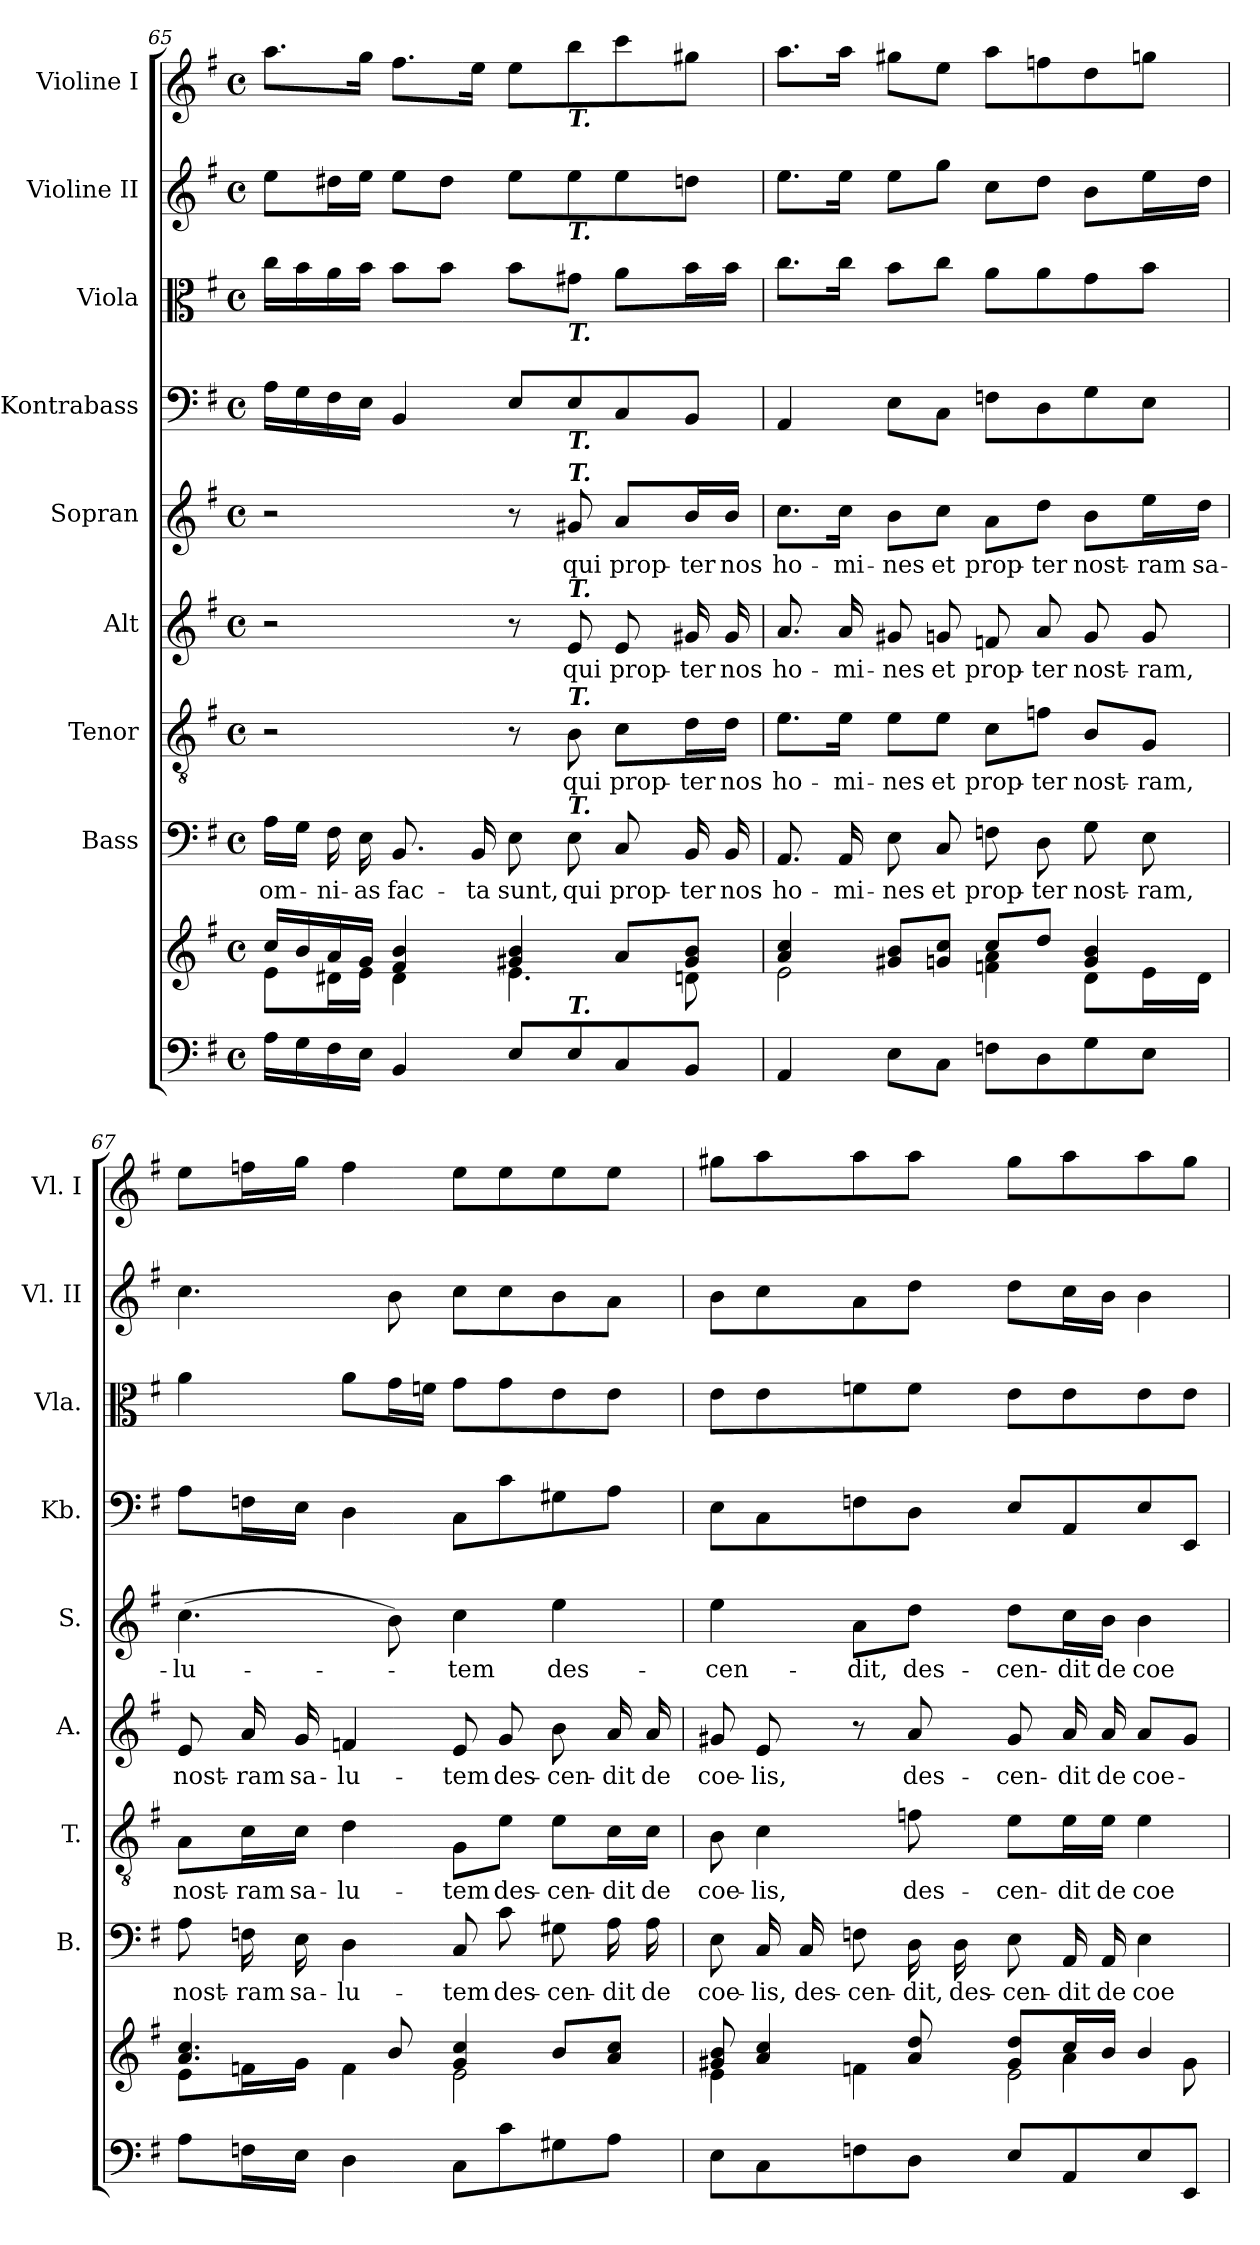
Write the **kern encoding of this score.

**kern	**kern	**kern	**text	**kern	**text	**kern	**text	**kern	**text	**kern	**kern	**kern	**kern
*part9	*part9	*part8	*part8	*part7	*part7	*part6	*part6	*part5	*part5	*part4	*part3	*part2	*part1
*staff10	*staff9	*staff8	*staff8	*staff7	*staff7	*staff6	*staff6	*staff5	*staff5	*staff4	*staff3	*staff2	*staff1
*	*	*I"Bass	*	*I"Tenor	*	*I"Alt	*	*I"Sopran	*	*I"Kontrabass	*I"Viola	*I"Violine II	*I"Violine I
*	*	*I'B.	*	*I'T.	*	*I'A.	*	*I'S.	*	*I'Kb.	*I'Vla.	*I'Vl. II	*I'Vl. I
*clefF4	*clefG2	*clefF4	*	*clefGv2	*	*clefG2	*	*clefG2	*	*clefF4	*clefC3	*clefG2	*clefG2
*	*	*	*	*	*	*	*	*	*	*ITrd7c12	*	*	*
*k[f#]	*k[f#]	*k[f#]	*	*k[f#]	*	*k[f#]	*	*k[f#]	*	*k[f#]	*k[f#]	*k[f#]	*k[f#]
*G:	*G:	*G:	*	*G:	*	*G:	*	*G:	*	*G:	*G:	*G:	*G:
*M4/4	*M4/4	*M4/4	*	*M4/4	*	*M4/4	*	*M4/4	*	*M4/4	*M4/4	*M4/4	*M4/4
*met(c)	*met(c)	*met(c)	*	*met(c)	*	*met(c)	*	*met(c)	*	*met(c)	*met(c)	*met(c)	*met(c)
=65	=65	=65	=65	=65	=65	=65	=65	=65	=65	=65	=65	=65	=65
*	*^	*	*	*	*	*	*	*	*	*	*	*	*
!	!	!	!	!LO:LY:b	!	!	!	!	!	!	!	!	!	!
16A\LL	16cc/LL	8e\L	16A\LL	om-	2r	.	2r	.	2r	.	16AA\LL	16cc\LL	8ee\L	8.aa\L
16G\	16b/	.	16G\JJ	.	.	.	.	.	.	.	16GG\	16b\	.	.
!	!	!	!	!LO:LY:b	!	!	!	!	!	!	!	!	!	!
16F#\	16a/	16d#X\L	16F#\	-ni-	.	.	.	.	.	.	16FF#\	16a\	16dd#X\L	.
!	!	!	!	!LO:LY:b	!	!	!	!	!	!	!	!	!	!
16E\JJ	16g/JJ	16e\JJ	16E\	-as	.	.	.	.	.	.	16EE\JJ	16b\JJ	16ee\JJ	16gg\Jk
!	!	!	!	!LO:LY:b	!	!	!	!	!	!	!	!	!	!
4BB/	4f#/ 4b/	4d#\	8.BB/	fac-	.	.	.	.	.	.	4BBB/	8b\L	8ee\L	8.ff#\L
.	.	.	.	.	.	.	.	.	.	.	.	8b\J	8dd#\J	.
!	!	!	!	!LO:LY:b	!	!	!	!	!	!	!	!	!	!
.	.	.	16BB/	-ta	.	.	.	.	.	.	.	.	.	16ee\Jk
!	!	!	!	!LO:LY:b	!	!	!	!	!	!	!	!	!	!
8E/L	4g#X/ 4b/	4.e\	8E\	sunt,	8r	.	8r	.	8r	.	8EE/L	8b\L	8ee\L	8ee\L
!	!	!	!	!	!	!	!	!	!	!	!	!	!	!LO:TX:b:Bi:t=T.
!	!	!	!	!	!	!	!	!	!	!	!	!	!LO:TX:b:Bi:t=T.	!
!	!	!	!	!	!	!	!	!	!	!	!	!LO:TX:b:Bi:t=T.	!	!
!	!	!	!	!	!	!	!	!	!	!	!LO:TX:b:Bi:t=T.	!	!	!
!	!	!	!	!	!	!	!	!	!LO:TX:a:Bi:t=T.	!	!	!	!	!
!	!	!	!	!	!	!	!LO:TX:a:Bi:t=T.	!	!	!	!	!	!	!
!	!	!	!	!	!LO:TX:a:Bi:t=T.	!	!	!	!	!	!	!	!	!
!	!	!	!LO:TX:a:Bi:t=T.	!	!	!	!	!	!	!	!	!	!	!
!LO:TX:a:Bi:t=T.	!	!	!	!	!	!	!	!	!	!	!	!	!	!
!	!	!	!	!LO:LY:b	!	!LO:LY:b	!	!LO:LY:b	!	!LO:LY:b	!	!	!	!
8E/	.	.	8E\	qui	8B\	qui	8e/	qui	8g#X/	qui	8EE/	8g#X\J	8ee\	8bb\
!	!	!	!	!LO:LY:b	!	!LO:LY:b	!	!LO:LY:b	!	!LO:LY:b	!	!	!	!
8C/	8a/L	.	8C/	prop-	8c\L	prop-	8e/	prop-	8a/L	prop-	8CC/	8a\L	8ee\	8ccc\
!	!	!	!	!LO:LY:b	!	!LO:LY:b	!	!LO:LY:b	!	!LO:LY:b	!	!	!	!
8BB/J	8g#/ 8b/J	8dn\	16BB/	-ter	16d\L	-ter	16g#X/	-ter	16b/L	-ter	8BBB/J	16b\L	8ddn\J	8gg#X\J
!	!	!	!	!LO:LY:b	!	!LO:LY:b	!	!LO:LY:b	!	!LO:LY:b	!	!	!	!
.	.	.	16BB/	nos	16d\JJ	nos	16g#/	nos	16b/JJ	nos	.	16b\JJ	.	.
!!LO:PB:g=z
=66	=66	=66	=66	=66	=66	=66	=66	=66	=66	=66	=66	=66	=66	=66
!	!	!	!	!LO:LY:b	!	!LO:LY:b	!	!LO:LY:b	!	!LO:LY:b	!	!	!	!
4AA/	4a/ 4cc/	2e\	8.AA/	ho-	8.e\L	ho-	8.a/	ho-	8.cc\L	ho-	4AAA/	8.cc\L	8.ee\L	8.aa\L
!	!	!	!	!LO:LY:b	!	!LO:LY:b	!	!LO:LY:b	!	!LO:LY:b	!	!	!	!
.	.	.	16AA/	-mi-	16e\Jk	-mi-	16a/	-mi-	16cc\Jk	-mi-	.	16cc\Jk	16ee\Jk	16aa\Jk
!	!	!	!	!LO:LY:b	!	!LO:LY:b	!	!LO:LY:b	!	!LO:LY:b	!	!	!	!
8E\L	8g#X/ 8b/L	.	8E\	-nes	8e\L	-nes	8g#X/	-nes	8b\L	-nes	8EE\L	8b\L	8ee\L	8gg#X\L
!	!	!	!	!LO:LY:b	!	!LO:LY:b	!	!LO:LY:b	!	!LO:LY:b	!	!	!	!
8C\J	8gn/ 8cc/J	.	8C/	et	8e\J	et	8gn/	et	8cc\J	et	8CC\J	8cc\J	8gg\J	8ee\J
!	!	!	!	!LO:LY:b	!	!LO:LY:b	!	!LO:LY:b	!	!LO:LY:b	!	!	!	!
8Fn\L	8cc/L	4fn\ 4a\	8Fn\	prop-	8c\L	prop-	8fn/	prop-	8a\L	prop-	8FFn\L	8a\L	8cc\L	8aa\L
!	!	!	!	!LO:LY:b	!	!LO:LY:b	!	!LO:LY:b	!	!LO:LY:b	!	!	!	!
8D\	8dd/J	.	8D\	-ter	8fn\J	-ter	8a/	-ter	8dd\J	-ter	8DD\	8a\	8dd\J	8ffn\
!	!	!	!	!LO:LY:b	!	!LO:LY:b	!	!LO:LY:b	!	!LO:LY:b	!	!	!	!
8G\	4g/ 4b/	8d\L	8G\	nost-	8B/L	nost-	8g/	nost-	8b\L	nost-	8GG\	8g\	8b\L	8dd\
!	!	!	!	!LO:LY:b	!	!LO:LY:b	!	!LO:LY:b	!	!LO:LY:b	!	!	!	!
8E\J	.	16e\L	8E\	-ram,	8G/J	-ram,	8g/	-ram,	16ee\L	-ram	8EE\J	8b\J	16ee\L	8ggn\J
!	!	!	!	!	!	!	!	!	!	!LO:LY:b	!	!	!	!
.	.	16d\JJ	.	.	.	.	.	.	16dd\JJ	sa-	.	.	16dd\JJ	.
=67	=67	=67	=67	=67	=67	=67	=67	=67	=67	=67	=67	=67	=67	=67
!	!	!	!	!LO:LY:b	!	!LO:LY:b	!	!LO:LY:b	!	!LO:LY:b	!	!	!	!
8A\L	4.a/ 4.cc/	8e\L	8A\	nost-	8A\L	nost-	8e/	nost-	(>4.cc\	-lu-	8AA\L	4a\	4.cc\	8ee\L
!	!	!	!	!LO:LY:b	!	!LO:LY:b	!	!LO:LY:b	!	!	!	!	!	!
16Fn\L	.	16fn\L	16Fn\	-ram	16c\L	-ram	16a/	-ram	.	.	16FFn\L	.	.	16ffn\L
!	!	!	!	!LO:LY:b	!	!LO:LY:b	!	!LO:LY:b	!	!	!	!	!	!
16E\JJ	.	16g\JJ	16E\	sa-	16c\JJ	sa-	16g/	sa-	.	.	16EE\JJ	.	.	16gg\JJ
!	!	!	!	!LO:LY:b	!	!LO:LY:b	!	!LO:LY:b	!	!	!	!	!	!
4D\	.	4f\	4D\	-lu-	4d\	-lu-	4fn/	-lu-	.	.	4DD\	8a\L	.	4ff\
.	8b/	.	.	.	.	.	.	.	8b\)	.	.	16g\L	8b\	.
.	.	.	.	.	.	.	.	.	.	.	.	16fn\JJ	.	.
!	!	!	!	!LO:LY:b	!	!LO:LY:b	!	!LO:LY:b	!	!LO:LY:b	!	!	!	!
8C\L	4g/ 4cc/	2e\	8C/	-tem	8G\L	-tem	8e/	-tem	4cc\	-tem	8CC\L	8g\L	8cc\L	8ee\L
!	!	!	!	!LO:LY:b	!	!LO:LY:b	!	!LO:LY:b	!	!	!	!	!	!
8c\	.	.	8c\	des-	8e\J	des-	8g/	des-	.	.	8C\	8g\	8cc\	8ee\
!	!	!	!	!LO:LY:b	!	!LO:LY:b	!	!LO:LY:b	!	!LO:LY:b	!	!	!	!
8G#X\	8b/L	.	8G#X\	-cen-	8e\L	-cen-	8b\	-cen-	4ee\	des-	8GG#X\	8e\	8b\	8ee\
!	!	!	!	!LO:LY:b	!	!LO:LY:b	!	!LO:LY:b	!	!	!	!	!	!
8A\J	8a/ 8cc/J	.	16A\	-dit	16c\L	-dit	16a/	-dit	.	.	8AA\J	8e\J	8a\J	8ee\J
!	!	!	!	!LO:LY:b	!	!LO:LY:b	!	!LO:LY:b	!	!	!	!	!	!
.	.	.	16A\	de	16c\JJ	de	16a/	de	.	.	.	.	.	.
!!LO:PB:g=z
=68	=68	=68	=68	=68	=68	=68	=68	=68	=68	=68	=68	=68	=68	=68
*	*	*^	*	*	*	*	*	*	*	*	*	*	*	*
!	!	!	!	!	!LO:LY:b	!	!LO:LY:b	!	!LO:LY:b	!	!LO:LY:b	!	!	!	!
8E\L	8g#X/ 8b/	4e\	2ryy	8E\	coe-	8B\	coe-	8g#X/	coe-	4ee\	-cen-	8EE\L	8e\L	8b\L	8gg#X\L
!	!	!	!	!	!LO:LY:b	!	!LO:LY:b	!	!LO:LY:b	!	!	!	!	!	!
8C\	4a/ 4cc/	.	.	16C/	-lis,	4c\	-lis,	8e/	-lis,	.	.	8CC\	8e\	8cc\	8aa\
!	!	!	!	!	!LO:LY:b	!	!	!	!	!	!	!	!	!	!
.	.	.	.	16C/	des-	.	.	.	.	.	.	.	.	.	.
!	!	!	!	!	!LO:LY:b	!	!	!	!	!	!LO:LY:b	!	!	!	!
8Fn\	.	4fn\	.	8Fn\	-cen-	.	.	8r	.	8a\L	-dit,	8FFn\	8fn\	8a\	8aa\
!	!	!	!	!	!LO:LY:b	!	!LO:LY:b	!	!LO:LY:b	!	!LO:LY:b	!	!	!	!
8D\J	8a/ 8dd/	.	.	16D\	-dit,	8fn\	des-	8a/	des-	8dd\J	des-	8DD\J	8f\J	8dd\J	8aa\J
!	!	!	!	!	!LO:LY:b	!	!	!	!	!	!	!	!	!	!
.	.	.	.	16D\	des-	.	.	.	.	.	.	.	.	.	.
!	!	!	!	!	!LO:LY:b	!	!LO:LY:b	!	!LO:LY:b	!	!LO:LY:b	!	!	!	!
8E/L	8g#/ 8dd/L	2e\	8ryy	8E\	-cen-	8e\L	-cen-	8g#/	-cen-	8dd\L	-cen-	8EE/L	8e\L	8dd\L	8gg#\L
!	!	!	!	!	!LO:LY:b	!	!LO:LY:b	!	!LO:LY:b	!	!LO:LY:b	!	!	!	!
8AA/	16cc/L	.	4a\	16AA/	-dit	16e\L	-dit	16a/	-dit	16cc\L	-dit	8AAA/	8e\	16cc\L	8aa\
!	!	!	!	!	!LO:LY:b	!	!LO:LY:b	!	!LO:LY:b	!	!LO:LY:b	!	!	!	!
.	16b/JJ	.	.	16AA/	de	16e\JJ	de	16a/	de	16b\JJ	de	.	.	16b\JJ	.
!	!	!	!	!	!LO:LY:b	!	!LO:LY:b	!	!LO:LY:b	!	!LO:LY:b	!	!	!	!
8E/	4b/	.	.	4E\	coe-	4e\	coe-	8a/L	coe-	4b\	coe-	8EE/	8e\	4b\	8aa\
8EE/J	.	.	8g#\	.	.	.	.	8g#/J	.	.	.	8EEE/J	8e\J	.	8gg#\J
*	*v	*v	*v	*	*	*	*	*	*	*	*	*	*	*	*
=	=	=	=	=	=	=	=	=	=	=	=	=	=
*-	*-	*-	*-	*-	*-	*-	*-	*-	*-	*-	*-	*-	*-
